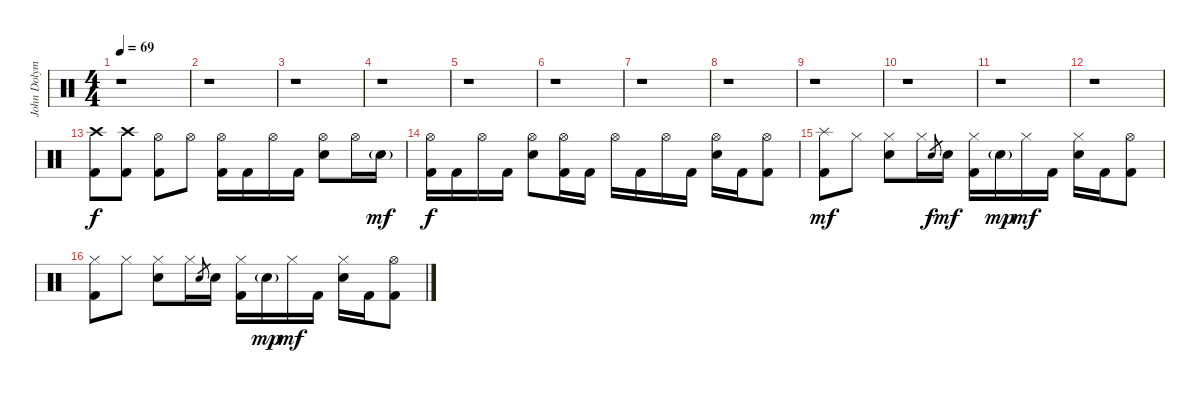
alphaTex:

\track ("John Dolyman" "John Dolym") {instrument percussion}
\staff {score}
\articulation defaults
\ts (4 4)
\tempo 69
\clef neutral
\ks c
r.1{dy f} |
r.1 |
r.1 |
r.1 |
r.1 |
r.1 |
r.1 |
r.1 |
r.1 |
r.1 |
r.1 |
r.1 |
("Crash high (hit)" "Kick (hit) 2").8 ("Crash high (hit)" "Kick (hit) 2").8 ("Hi-Hat (open)" "Kick (hit) 2").8 "Hi-Hat (open)".8 ("Hi-Hat (open)" "Kick (hit) 2").16 "Kick (hit) 2".16 "Hi-Hat (open)".16 "Kick (hit) 2".16 ("Hi-Hat (open)" "Snare (hit) 2").8 "Hi-Hat (open)".16 "Snare (hit) 2"{g}.16{dy mf} |
("Hi-Hat (open)" "Kick (hit) 2").16{dy f} "Kick (hit) 2".16 "Hi-Hat (open)".16 "Kick (hit) 2".16 ("Hi-Hat (open)" "Snare (hit) 2").8 ("Hi-Hat (open)" "Kick (hit) 2").16 "Kick (hit) 2".16 "Hi-Hat (open)".16 "Kick (hit) 2".16 "Hi-Hat (open)".16 "Kick (hit) 2".16 ("Hi-Hat (open)" "Snare (hit) 2").16 "Kick (hit) 2".16 ("Hi-Hat (open)" "Kick (hit) 2").8 |
("Splash (hit)" "Kick (hit) 2").8{dy mf} "Hi-Hat (closed)".8 ("Hi-Hat (closed)" "Snare (hit) 2").8 "Hi-Hat (closed)".16 "Snare (hit) 2".8{gr dy f} "Snare (hit) 2".16{dy mf} ("Hi-Hat (closed)" "Kick (hit) 2").16 "Snare (hit) 2"{g}.16{dy mp} "Hi-Hat (closed)".16{dy mf} "Kick (hit) 2".16 ("Hi-Hat (closed)" "Snare (hit) 2").16 "Kick (hit) 2".16 ("Hi-Hat (open)" "Kick (hit) 2").8 |
("Hi-Hat (closed)" "Kick (hit) 2").8 "Hi-Hat (closed)".8 ("Hi-Hat (closed)" "Snare (hit) 2").8 "Hi-Hat (closed)".16 "Snare (hit) 2".8{gr} "Snare (hit) 2".16 ("Hi-Hat (closed)" "Kick (hit) 2").16 "Snare (hit) 2"{g}.16{dy mp} "Hi-Hat (closed)".16{dy mf} "Kick (hit) 2".16 ("Hi-Hat (closed)" "Snare (hit) 2").16 "Kick (hit) 2".16 ("Hi-Hat (open)" "Kick (hit) 2").8
